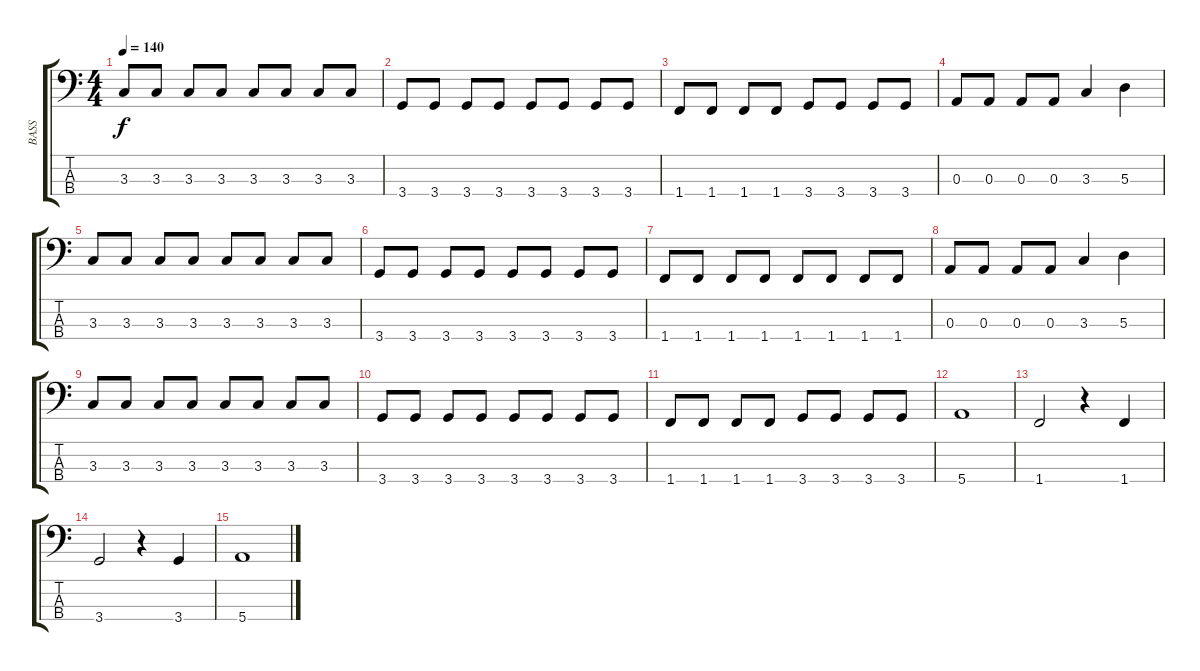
\track ("BASS" "BASS") {instrument electricbasspick}
\staff {score tabs}
\tuning (G2 D2 A1 E1) {hide}
\ts (4 4)
\tempo 140
\clef f4
\ks c
3.3.8{dy f} 3.3.8 3.3.8 3.3.8 3.3.8 3.3.8 3.3.8 3.3.8 |
3.4.8 3.4.8 3.4.8 3.4.8 3.4.8 3.4.8 3.4.8 3.4.8 |
1.4.8 1.4.8 1.4.8 1.4.8 3.4.8 3.4.8 3.4.8 3.4.8 |
0.3.8 0.3.8 0.3.8 0.3.8 3.3.4 5.3.4 |
3.3.8 3.3.8 3.3.8 3.3.8 3.3.8 3.3.8 3.3.8 3.3.8 |
3.4.8 3.4.8 3.4.8 3.4.8 3.4.8 3.4.8 3.4.8 3.4.8 |
1.4.8 1.4.8 1.4.8 1.4.8 1.4.8 1.4.8 1.4.8 1.4.8 |
0.3.8 0.3.8 0.3.8 0.3.8 3.3.4 5.3.4 |
3.3.8 3.3.8 3.3.8 3.3.8 3.3.8 3.3.8 3.3.8 3.3.8 |
3.4.8 3.4.8 3.4.8 3.4.8 3.4.8 3.4.8 3.4.8 3.4.8 |
1.4.8 1.4.8 1.4.8 1.4.8 3.4.8 3.4.8 3.4.8 3.4.8 |
5.4.1 |
1.4.2 r.4 1.4.4 |
3.4.2 r.4 3.4.4 |
5.4.1
